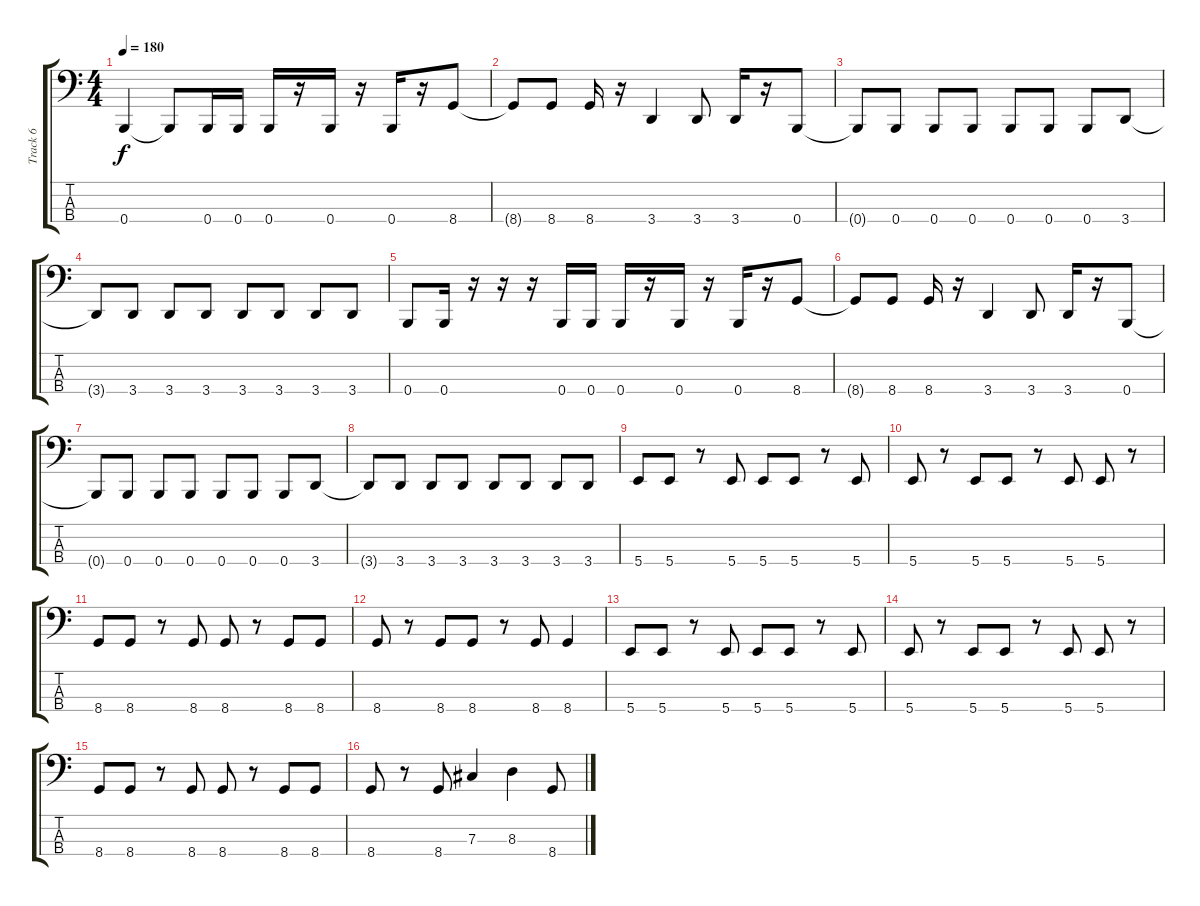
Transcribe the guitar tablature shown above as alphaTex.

\track ("Track 6" "Track 6") {instrument electricbassfinger}
\staff {score tabs}
\tuning (E2 B1 Gb1 B0) {hide}
\ts (4 4)
\tempo 180
\clef f4
\ks c
0.4.4{dy f} 0.4{t}.8 0.4.16 0.4.16 0.4.16 r.16 0.4.16 r.16 0.4.16 r.16 8.4.8 |
8.4{t}.8 8.4.8 8.4.16 r.16 3.4.4 3.4.8 3.4.16 r.16 0.4.8 |
0.4{t}.8 0.4.8 0.4.8 0.4.8 0.4.8 0.4.8 0.4.8 3.4.8 |
3.4{t}.8 3.4.8 3.4.8 3.4.8 3.4.8 3.4.8 3.4.8 3.4.8 |
0.4.8 0.4.16 r.16 r.16 r.16 0.4.16 0.4.16 0.4.16 r.16 0.4.16 r.16 0.4.16 r.16 8.4.8 |
8.4{t}.8 8.4.8 8.4.16 r.16 3.4.4 3.4.8 3.4.16 r.16 0.4.8 |
0.4{t}.8 0.4.8 0.4.8 0.4.8 0.4.8 0.4.8 0.4.8 3.4.8 |
3.4{t}.8 3.4.8 3.4.8 3.4.8 3.4.8 3.4.8 3.4.8 3.4.8 |
5.4.8 5.4.8 r.8 5.4.8 5.4.8 5.4.8 r.8 5.4.8 |
5.4.8 r.8 5.4.8 5.4.8 r.8 5.4.8 5.4.8 r.8 |
8.4.8 8.4.8 r.8 8.4.8 8.4.8 r.8 8.4.8 8.4.8 |
8.4.8 r.8 8.4.8 8.4.8 r.8 8.4.8 8.4.4 |
5.4.8 5.4.8 r.8 5.4.8 5.4.8 5.4.8 r.8 5.4.8 |
5.4.8 r.8 5.4.8 5.4.8 r.8 5.4.8 5.4.8 r.8 |
8.4.8 8.4.8 r.8 8.4.8 8.4.8 r.8 8.4.8 8.4.8 |
8.4.8 r.8 8.4.8 7.3.4 8.3.4 8.4.8
